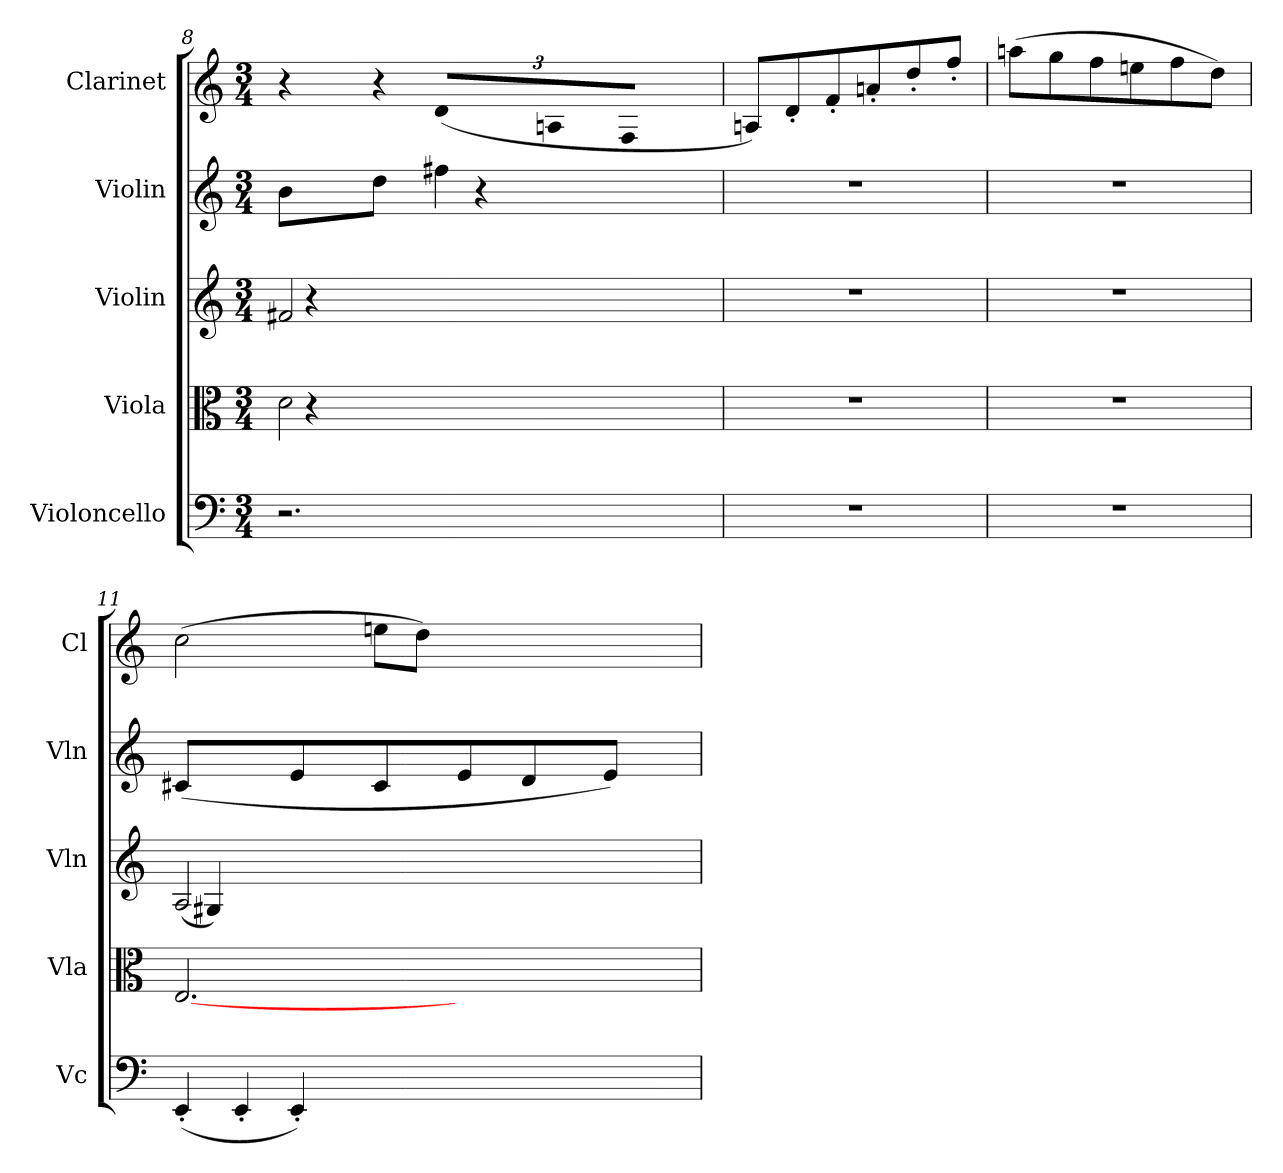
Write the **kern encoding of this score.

**kern	**kern	**kern	**kern	**kern
*part5	*part4	*part3	*part2	*part1
*staff5	*staff4	*staff3	*staff2	*staff1
*I"Violoncello	*I"Viola	*I"Violin	*I"Violin	*I"Clarinet
*I'Vc	*I'Vla	*I'Vln	*I'Vln	*I'Cl
!!LO:LB:g=z
*clefF4	*clefC3	*clefG2	*clefG2	*clefG2
*	*	*	*	*ITrd2c3
*M3/4	*M3/4	*M3/4	*M3/4	*M3/4
=8	=8	=8	=8	=8
!	!LO:N:vis=2	!LO:N:vis=2	!LO:N:vis=8	!
2.r	16d\	16f#/	4b\L	4r
!	!LO:N:vis=4	!LO:N:vis=4	!	!
.	8r	8r	.	.
.	1ryy	1ryy	.	.
!	!	!	!LO:N:vis=8	!
.	.	.	4dd\J	4r
!	!	!	!LO:N:vis=4	!LO:N:vis=8
.	.	.	8ff#\	(<3B/L
!	!	!	!LO:N:vis=4	!
.	.	.	8r	.
2.ryy	.	.	2.ryy	.
!	!	!	!	!LO:N:vis=8
.	.	.	.	3F#/
!	!	!	!	!LO:N:vis=8
.	.	.	.	3D/J
.	4ryy	4ryy	.	.
.	16ryy	16ryy	.	.
=9	=9	=9	=9	=9
2.r	2.r	2.r	2.r	8F#/L)
.	.	.	.	8B'/
.	.	.	.	8d'/
.	.	.	.	8f#'/
.	.	.	.	8b'/
.	.	.	.	8dd'/J
=10	=10	=10	=10	=10
2.r	2.r	2.r	2.r	(>8ff#\L
.	.	.	.	8ee\
.	.	.	.	8dd\
.	.	.	.	8cc#\
.	.	.	.	8dd\
.	.	.	.	8b\J)
=11	=11	=11	=11	=11
!LO:N:vis=4	!	!LO:N:vis=2	!LO:N:vis=8	!
(<8EE'/	[2.E/	(<16A/	(<4c#/L	(>2a\
!	!	!LO:N:vis=4	!	!
.	.	8G#/)	.	.
!LO:N:vis=4	!	!	!	!
8EE'/	.	.	.	.
.	.	1ryy	.	.
!LO:N:vis=4	!	!	!LO:N:vis=8	!
8EE'/)	.	.	4e/	.
1ryy	.	.	.	.
!	!	!	!LO:N:vis=8	!
.	.	.	4c#/	8cc#\L
.	.	.	.	8b\J)
!	!	!	!LO:N:vis=8	!
.	2.ryy	.	4e/	2.ryy
!	!	!	!LO:N:vis=8	!
.	.	.	4d/	.
.	.	4ryy	.	.
!	!	!	!LO:N:vis=8	!
.	.	.	4e/J)	.
8ryy	.	.	.	.
.	.	16ryy	.	.
=	=	=	=	=
*-	*-	*-	*-	*-
